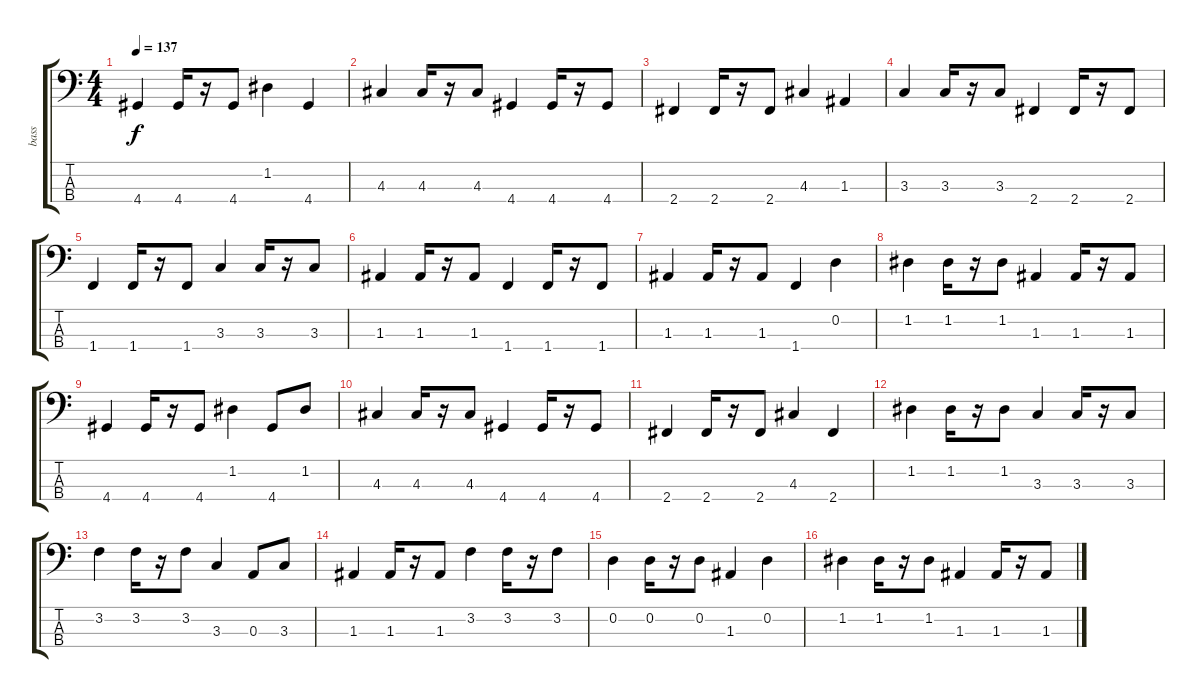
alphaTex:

\track ("bass" "bass") {instrument fretlessbass}
\staff {score tabs}
\tuning (G2 D2 A1 E1) {hide}
\ts (4 4)
\tempo 137
\clef f4
\ks c
4.4.4{dy f} 4.4.16 r.16 4.4.8 1.2.4 4.4.4 |
4.3.4 4.3.16 r.16 4.3.8 4.4.4 4.4.16 r.16 4.4.8 |
2.4.4 2.4.16 r.16 2.4.8 4.3.4 1.3.4 |
3.3.4 3.3.16 r.16 3.3.8 2.4.4 2.4.16 r.16 2.4.8 |
1.4.4 1.4.16 r.16 1.4.8 3.3.4 3.3.16 r.16 3.3.8 |
1.3.4 1.3.16 r.16 1.3.8 1.4.4 1.4.16 r.16 1.4.8 |
1.3.4 1.3.16 r.16 1.3.8 1.4.4 0.2.4 |
1.2.4 1.2.16 r.16 1.2.8 1.3.4 1.3.16 r.16 1.3.8 |
4.4.4 4.4.16 r.16 4.4.8 1.2.4 4.4.8 1.2.8 |
4.3.4 4.3.16 r.16 4.3.8 4.4.4 4.4.16 r.16 4.4.8 |
2.4.4 2.4.16 r.16 2.4.8 4.3.4 2.4.4 |
1.2.4 1.2.16 r.16 1.2.8 3.3.4 3.3.16 r.16 3.3.8 |
3.2.4 3.2.16 r.16 3.2.8 3.3.4 0.3.8 3.3.8 |
1.3.4 1.3.16 r.16 1.3.8 3.2.4 3.2.16 r.16 3.2.8 |
0.2.4 0.2.16 r.16 0.2.8 1.3.4 0.2.4 |
1.2.4 1.2.16 r.16 1.2.8 1.3.4 1.3.16 r.16 1.3.8
